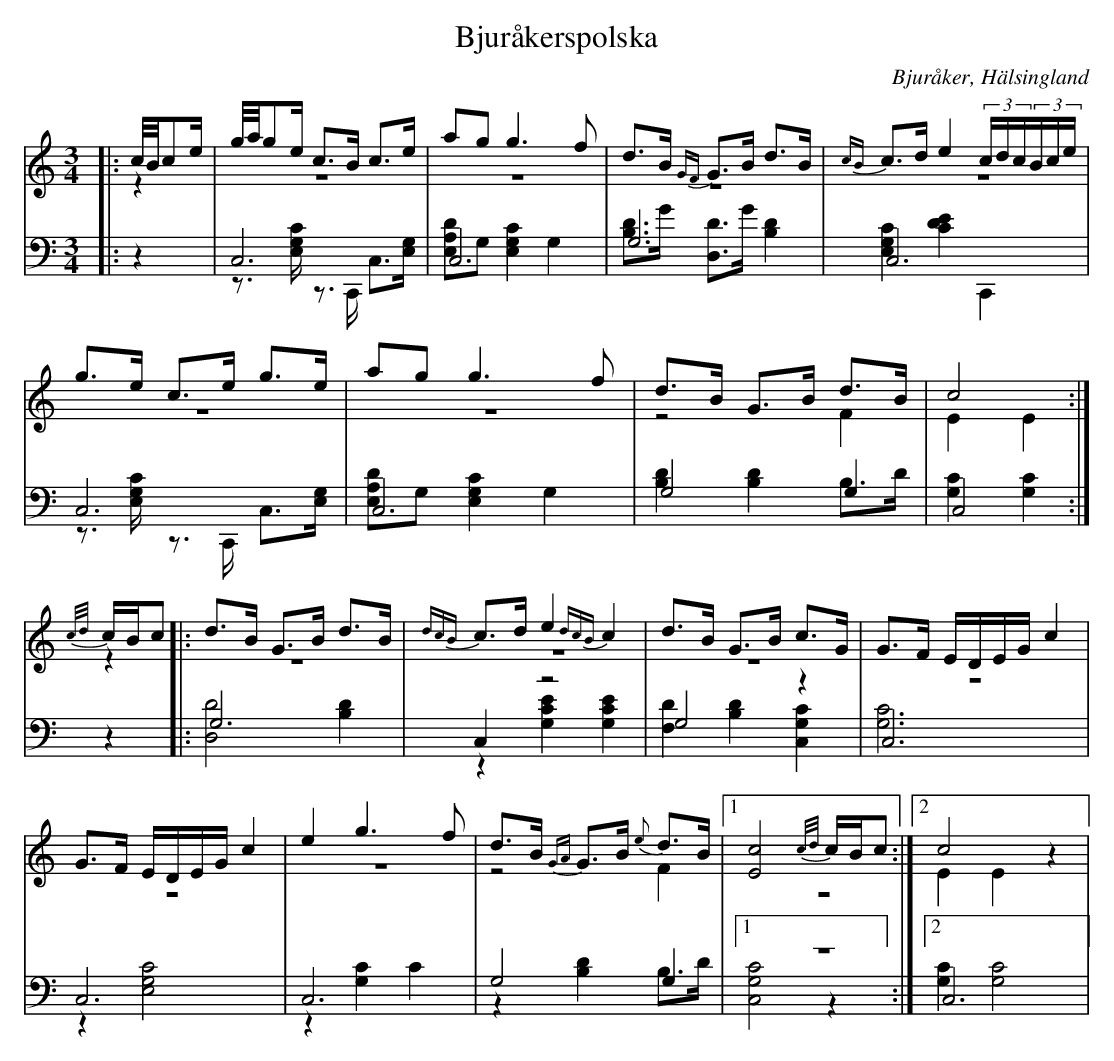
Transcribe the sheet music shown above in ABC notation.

X:1
T: Bjuråkerspolska
O: Bjuråker, Hälsingland
M: 3/4
L: 1/8
K: C
V:1
V:2 merge
V:3
V:4 merge
V:1
|:c//B//ce/|g//a//ge/ c>B c>e|ag g3 f|d>B {GF}G>B d>B|{cB}c>d e2 (3c/d/c/(3B/c/e/|
g>e c>e g>e|ag g3 f|d>B G>B d>B|c4:|
{c/d/}c/B/c |:d>B G>B d>B|{dcB}c>d e2 {dcB}c2|d>B G>B c>G|G>F E/D/E/G/ c2|
G>F E/D/E/G/ c2|e2 g3 f|d>B {GA}G>B {e}d>B|1 [E4c4] {c/d/}c/B/c:|2 c4 z2|
V:2
|:z2|z6|z6|z6|z6|
z6|z6|z4 F2|E2 E2:|
z2|:z6|z6|z6|z6|
 z6|z6|z4 F2|1 z6:|2 E2 E2 z2|
V:3 clef=bass
|:z2|C,6|C,6|G,6|C,6|
C,6|C,6|G,4 G,2|C,4:|
z2|:G,6|C,2 z4|G,4 z2|C,6|
 C,6|C,6|G,4 G,2|1 z6:|2 C,6|
V:4 clef=bass
|:z2|z>[E,G,C] z>C,, C,>[E,G,]|[E,A,D]G, [E,2G,2C2] G,2|[B,D]>G [D,D]>G [B,2D2]|[E,2G,2C2] [D2E2C2] C,,2|
z>[E,G,C] z>C,, C,>[E,G,]|[E,A,D]G, [E,2G,2C2] G,2|[B,2D2] [B,2D2] B,>D|[G,2C2][G,2C2]:|
z2|:[D,4D4] [B,2D2]|z2 [G,2C2E2] [G,2C2E2]|[F,2D2][B,2D2] [C,2G,2C2]|[G,6C6]|
z2 [E,4G,4C4]|z2 [G,2C2] C2|z2 [B,2D2] B,>D|1 [C,4G,4C4] z2:|2 [G,2C2] [G,4C4]|
